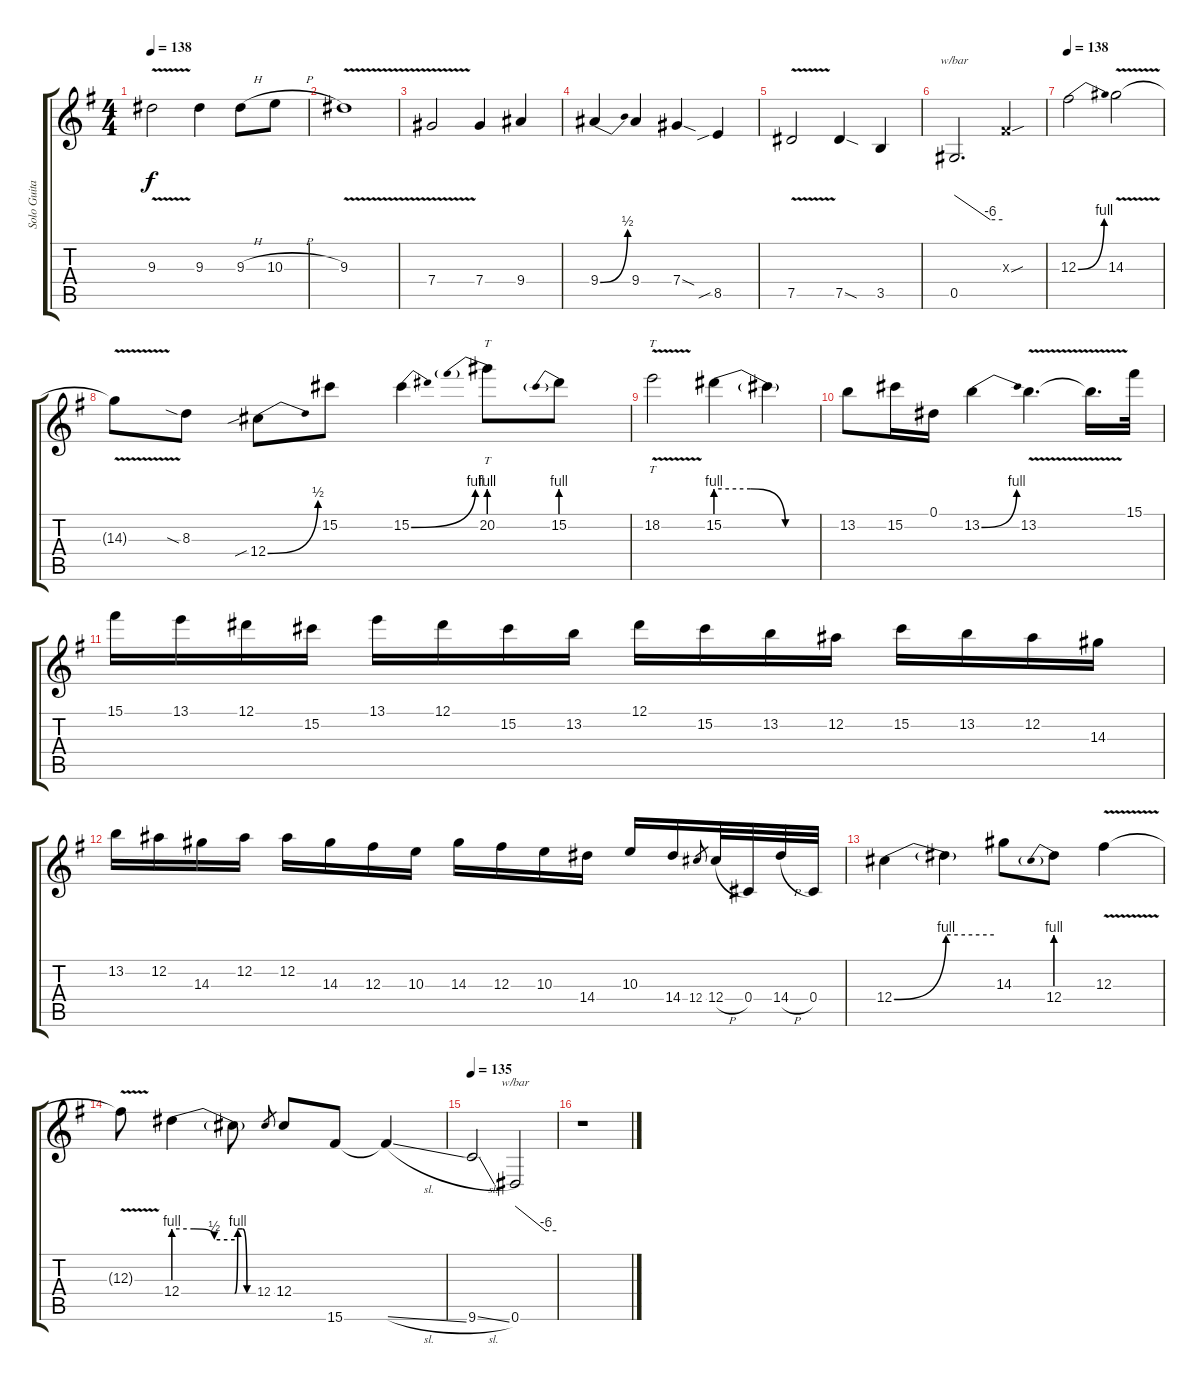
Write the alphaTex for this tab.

\track ("Solo Guitar" "Solo Guita") {instrument overdrivenguitar}
\staff {score tabs}
\tuning (Eb4 Bb3 Gb3 Db3 Ab2 Eb2) {hide}
\ts (4 4)
\tempo 138
\clef g2
\ks g
9.3{v}.2{dy f} 9.3.4 9.3{h}.8 10.3{h}.8 |
9.3{v}.1 |
7.4{v}.2 7.4.4 9.4.4 |
9.4{be (bend 0 0 60 2)}.4 9.4.4 7.4{sod}.4 8.5{sib}.4 |
7.5{v}.2 7.5{sod}.4 3.5.4 |
0.5.2{d tbe (custom default 0 0 45 -24 60 -24)} 0.3{sou x}.4 |
\tempo 138
12.3{be (bend 0 0 60 4)}.2 14.3{v}.2 |
14.3{v t}.8 8.3{sia}.8 12.4{be (bend 0 0 60 2) sib}.8 15.2.8 15.2{be (bend 0 0 60 4)}.4 20.2{be (prebend 0 4 60 4)}.8{tt} 15.2{be (prebend 0 4 60 4)}.8 |
18.2{v}.2{tt} 15.2{be (custom 0 4 20 4 40 0 60 0)}.4 15.2{t}.4 |
13.2.8 15.2.16 0.1.16 13.2{be (bend 0 0 60 4)}.4 13.2{v}.4{d} 13.2{t}.16{d} 15.1.32 |
15.1.16 13.1.16 12.1.16 15.2.16 13.1.16 12.1.16 15.2.16 13.2.16 12.1.16 15.2.16 13.2.16 12.2.16 15.2.16 13.2.16 12.2.16 14.3.16 |
13.2.16 12.2.16 14.3.16 12.2.16 12.2.16 14.3.16 12.3.16 10.3.16 14.3.16 12.3.16 10.3.16 14.4.16 10.3.16 14.4.16 12.4.8{gr} 12.4{h}.32 0.4.32 14.4{h}.32 0.4.32 |
12.4{be (bend 0 0 60 4)}.4 12.4{be (hold 0 4 60 4) t}.4 14.3.8 12.4{be (prebend 0 4 60 4)}.8 12.3{v}.4 |
12.3{v t}.8 12.4{be (custom 0 4 20 4 40 2 60 2)}.4 12.4{be (custom 0 0 10 4 25 4 40 0 60 0) t}.8 12.4.8{gr} 12.4.8 15.6.8 15.6{sl t}.4 |
\tempo 135
9.6{sl}.2 0.6.2{tbe (custom default 0 0 45 -24 60 -24)} |
r.1
